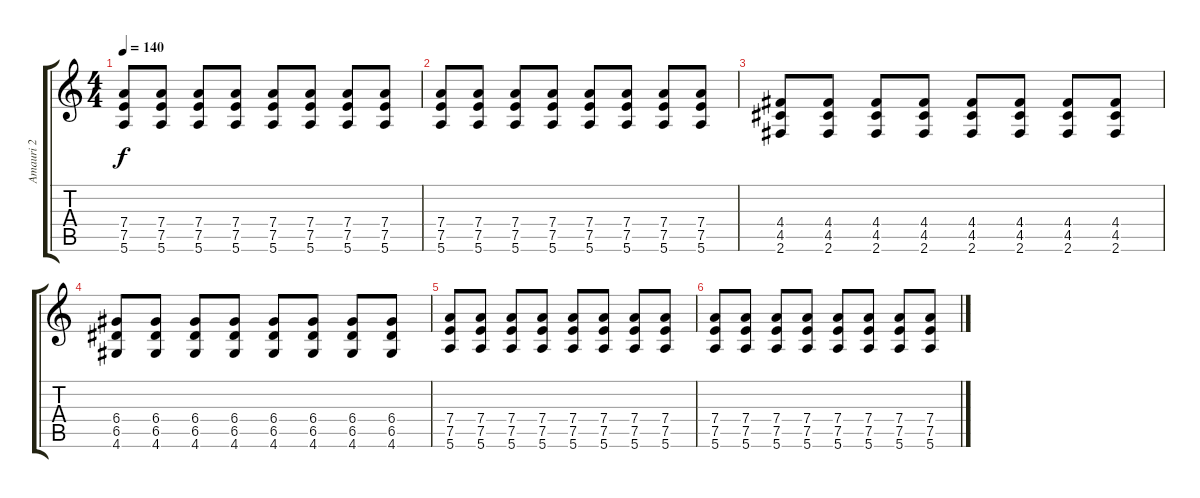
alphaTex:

\track ("Amauri 2" "Amauri 2") {instrument distortionguitar}
\staff {score tabs}
\tuning (E4 B3 G3 D3 A2 E2) {hide}
\ts (4 4)
\tempo 140
\clef g2
\ks c
(7.4 7.5 5.6).8{dy f} (7.4 7.5 5.6).8 (7.4 7.5 5.6).8 (7.4 7.5 5.6).8 (7.4 7.5 5.6).8 (7.4 7.5 5.6).8 (7.4 7.5 5.6).8 (7.4 7.5 5.6).8 |
(7.4 7.5 5.6).8 (7.4 7.5 5.6).8 (7.4 7.5 5.6).8 (7.4 7.5 5.6).8 (7.4 7.5 5.6).8 (7.4 7.5 5.6).8 (7.4 7.5 5.6).8 (7.4 7.5 5.6).8 |
(4.4 4.5 2.6).8 (4.4 4.5 2.6).8 (4.4 4.5 2.6).8 (4.4 4.5 2.6).8 (4.4 4.5 2.6).8 (4.4 4.5 2.6).8 (4.4 4.5 2.6).8 (4.4 4.5 2.6).8 |
(6.4 6.5 4.6).8 (6.4 6.5 4.6).8 (6.4 6.5 4.6).8 (6.4 6.5 4.6).8 (6.4 6.5 4.6).8 (6.4 6.5 4.6).8 (6.4 6.5 4.6).8 (6.4 6.5 4.6).8 |
(7.4 7.5 5.6).8 (7.4 7.5 5.6).8 (7.4 7.5 5.6).8 (7.4 7.5 5.6).8 (7.4 7.5 5.6).8 (7.4 7.5 5.6).8 (7.4 7.5 5.6).8 (7.4 7.5 5.6).8 |
(7.4 7.5 5.6).8 (7.4 7.5 5.6).8 (7.4 7.5 5.6).8 (7.4 7.5 5.6).8 (7.4 7.5 5.6).8 (7.4 7.5 5.6).8 (7.4 7.5 5.6).8 (7.4 7.5 5.6).8
